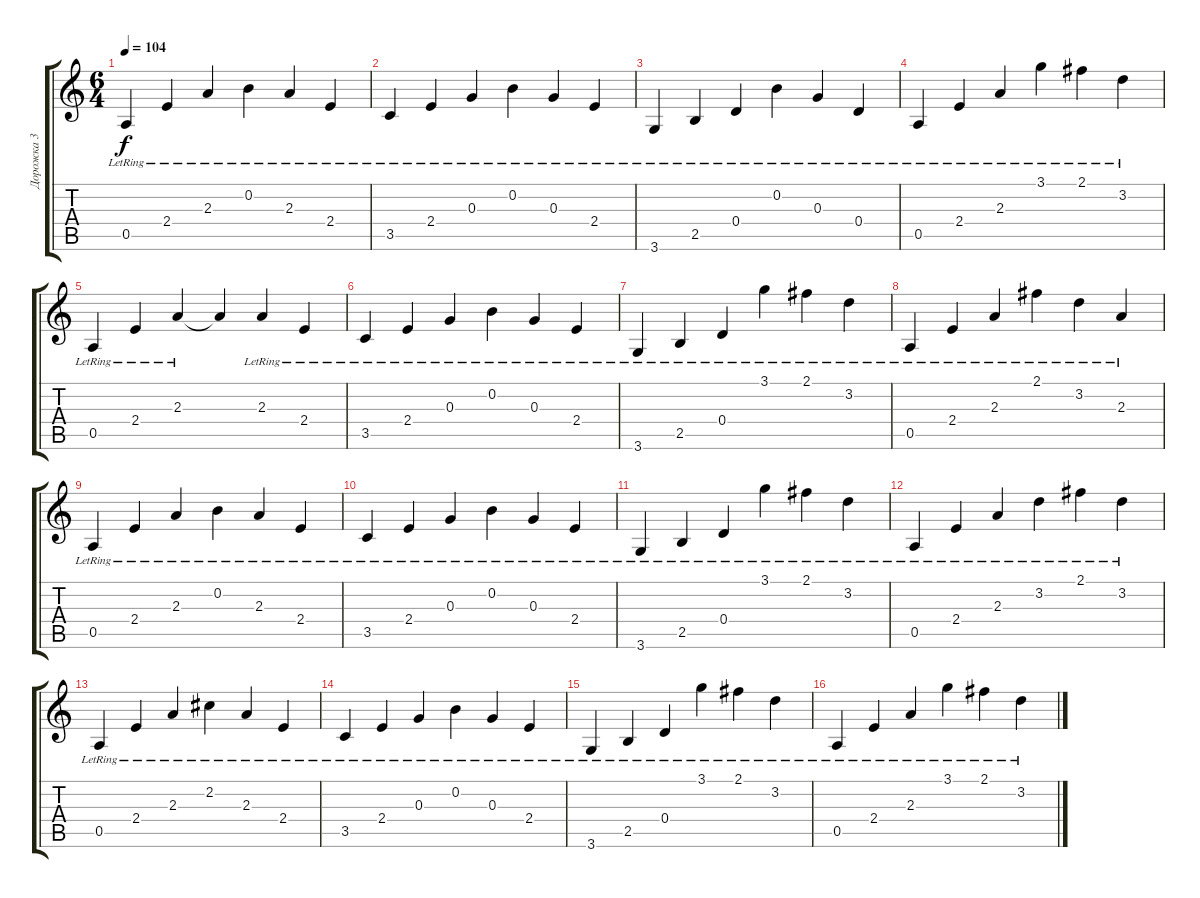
\track ("Дорожка 3" "Дорожка 3") {instrument acousticguitarnylon}
\staff {score tabs}
\tuning (E4 B3 G3 D3 A2 E2) {hide}
\ts (6 4)
\tempo 104
\clef g2
\ks c
0.5{lr}.4{dy f} 2.4{lr}.4 2.3{lr}.4 0.2{lr}.4 2.3{lr}.4 2.4{lr}.4 |
3.5{lr}.4 2.4{lr}.4 0.3{lr}.4 0.2{lr}.4 0.3{lr}.4 2.4{lr}.4 |
3.6{lr}.4 2.5{lr}.4 0.4{lr}.4 0.2{lr}.4 0.3{lr}.4 0.4{lr}.4 |
0.5{lr}.4 2.4{lr}.4 2.3{lr}.4 3.1{lr}.4 2.1{lr}.4 3.2{lr}.4 |
0.5{lr}.4 2.4{lr}.4 2.3{lr}.4 2.3{t}.4 2.3{lr}.4 2.4{lr}.4 |
3.5{lr}.4 2.4{lr}.4 0.3{lr}.4 0.2{lr}.4 0.3{lr}.4 2.4{lr}.4 |
3.6{lr}.4 2.5{lr}.4 0.4{lr}.4 3.1{lr}.4 2.1{lr}.4 3.2{lr}.4 |
0.5{lr}.4 2.4{lr}.4 2.3{lr}.4 2.1{lr}.4 3.2{lr}.4 2.3{lr}.4 |
0.5{lr}.4 2.4{lr}.4 2.3{lr}.4 0.2{lr}.4 2.3{lr}.4 2.4{lr}.4 |
3.5{lr}.4 2.4{lr}.4 0.3{lr}.4 0.2{lr}.4 0.3{lr}.4 2.4{lr}.4 |
3.6{lr}.4 2.5{lr}.4 0.4{lr}.4 3.1{lr}.4 2.1{lr}.4 3.2{lr}.4 |
0.5{lr}.4 2.4{lr}.4 2.3{lr}.4 3.2{lr}.4 2.1{lr}.4 3.2{lr}.4 |
0.5{lr}.4 2.4{lr}.4 2.3{lr}.4 2.2{lr}.4 2.3{lr}.4 2.4{lr}.4 |
3.5{lr}.4 2.4{lr}.4 0.3{lr}.4 0.2{lr}.4 0.3{lr}.4 2.4{lr}.4 |
3.6{lr}.4 2.5{lr}.4 0.4{lr}.4 3.1{lr}.4 2.1{lr}.4 3.2{lr}.4 |
0.5{lr}.4 2.4{lr}.4 2.3{lr}.4 3.1{lr}.4 2.1{lr}.4 3.2{lr}.4
